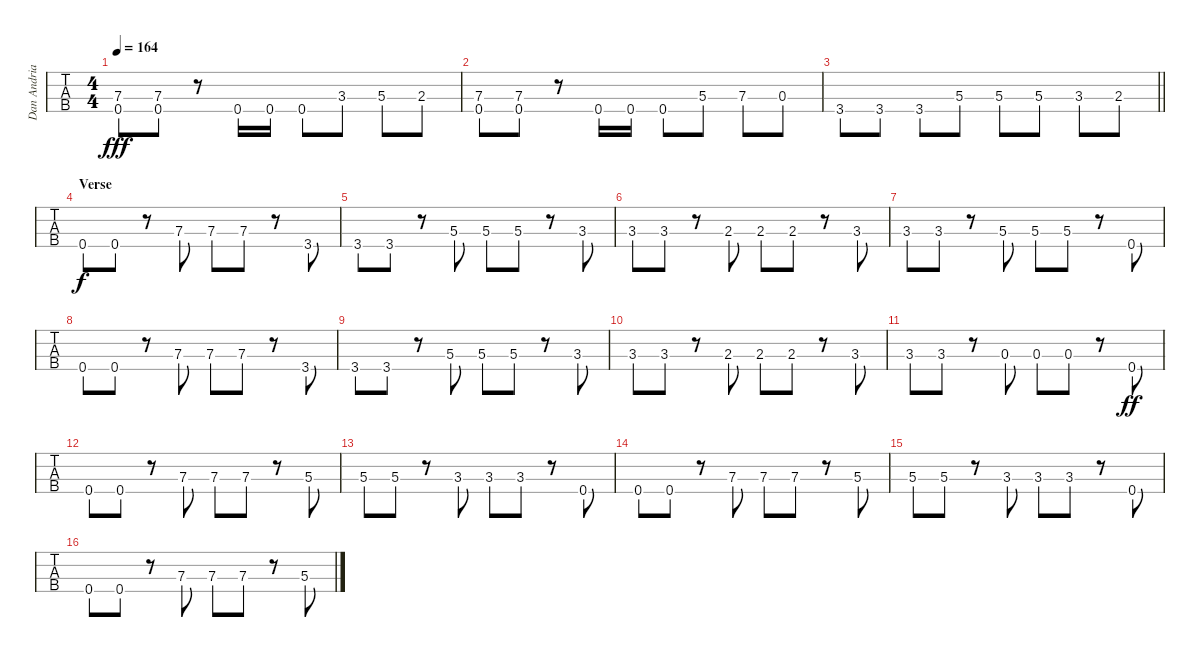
\track ("Dan Andriano - Bass" "Dan Andria") {instrument electricbassfinger}
\staff {tabs}
\tuning (G2 D2 A1 E1) {hide}
\ts (4 4)
\tempo 164
\clef f4
\ks eminor
(7.3 0.4).8{dy fff} (7.3 0.4).8 r.8 0.4.16 0.4.16 0.4.8 3.3.8 5.3.8 2.3.8 |
(7.3 0.4).8 (7.3 0.4).8 r.8 0.4.16 0.4.16 0.4.8 5.3.8 7.3.8 0.3.8 |
\barLineRight lightlight
3.4.8 3.4.8 3.4.8 5.3.8 5.3.8 5.3.8 3.3.8 2.3.8 |
\section ("" "Verse")
0.4.8{dy f} 0.4.8 r.8 7.3.8 7.3.8 7.3.8 r.8 3.4.8 |
3.4.8 3.4.8 r.8 5.3.8 5.3.8 5.3.8 r.8 3.3.8 |
3.3.8 3.3.8 r.8 2.3.8 2.3.8 2.3.8 r.8 3.3.8 |
3.3.8 3.3.8 r.8 5.3.8 5.3.8 5.3.8 r.8 0.4.8 |
0.4.8 0.4.8 r.8 7.3.8 7.3.8 7.3.8 r.8 3.4.8 |
3.4.8 3.4.8 r.8 5.3.8 5.3.8 5.3.8 r.8 3.3.8 |
3.3.8 3.3.8 r.8 2.3.8 2.3.8 2.3.8 r.8 3.3.8 |
3.3.8 3.3.8 r.8 0.3.8 0.3.8 0.3.8 r.8 0.4.8{dy ff} |
0.4.8 0.4.8 r.8 7.3.8 7.3.8 7.3.8 r.8 5.3.8 |
5.3.8 5.3.8 r.8 3.3.8 3.3.8 3.3.8 r.8 0.4.8 |
0.4.8 0.4.8 r.8 7.3.8 7.3.8 7.3.8 r.8 5.3.8 |
5.3.8 5.3.8 r.8 3.3.8 3.3.8 3.3.8 r.8 0.4.8 |
0.4.8 0.4.8 r.8 7.3.8 7.3.8 7.3.8 r.8 5.3.8
